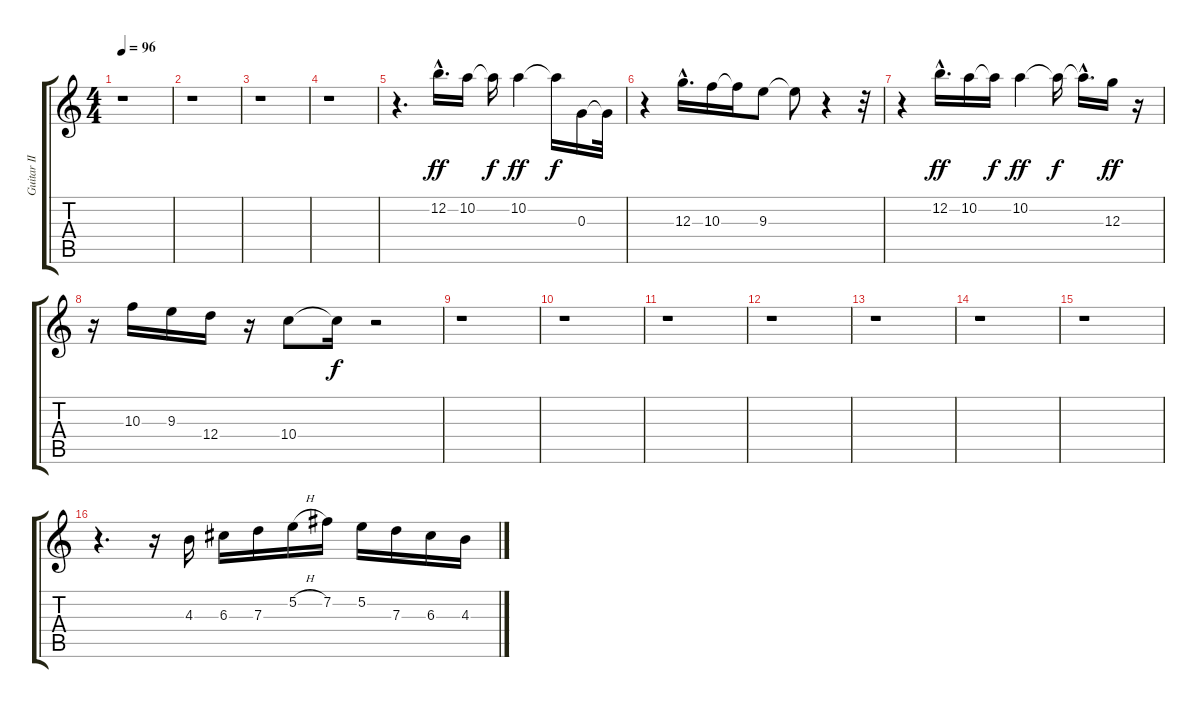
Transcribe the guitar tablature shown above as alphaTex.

\track ("Guitar II" "Guitar II") {instrument electricguitarjazz}
\staff {score tabs}
\tuning (E4 B3 G3 D3 A2 E2) {hide}
\ts (4 4)
\tempo 96
\clef g2
\ks c
r.1{dy ff instrument electricguitarjazz} |
r.1 |
r.1 |
r.1 |
r.4{d} 12.2{hac}.16{d} 10.2.16 10.2{t}.16{dy f} 10.2.4{dy ff} 10.2{t}.16{dy f} 0.3.16 0.3{t}.32 |
r.4 12.3{hac}.16{d} 10.3.16 10.3{t}.16 9.3.8 9.3{t}.8 r.4 r.32 |
r.4 12.2{hac}.16{d dy ff} 10.2.16 10.2{t}.16{dy f} 10.2.4{dy ff} 10.2{t}.16{dy f} 10.2{hac t}.16{d} 12.3.16{dy ff} r.16 |
r.16 10.3.16 9.3.16 12.4.16 r.16 10.4.8 10.4{t}.16{dy f} r.2 |
r.1 |
r.1 |
r.1 |
r.1 |
r.1 |
r.1 |
r.1 |
r.4{d} r.16 4.3.16 6.3.16 7.3.16 5.2{h}.16 7.2.16 5.2.16 7.3.16 6.3.16 4.3.16
